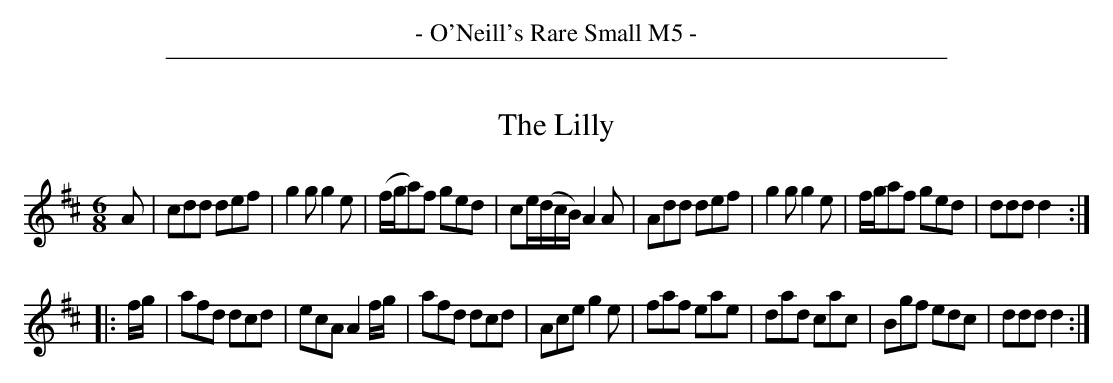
X:1
T: The Lilly
M: 6/8
L: 1/8
K: D
A |\
cdd def | g2g g2e | (f/g/a)f ged | ce/(d/c/B/) A2A |\
Add def | g2g g2e | f/g/af ged | ddd d2 :|
|: f/g/ |\
afd dcd | ecA A2 f/g/ | afd dcd | Ace g2e |\
faf eae | dad cac | Bgf edc | ddd d2 :|
